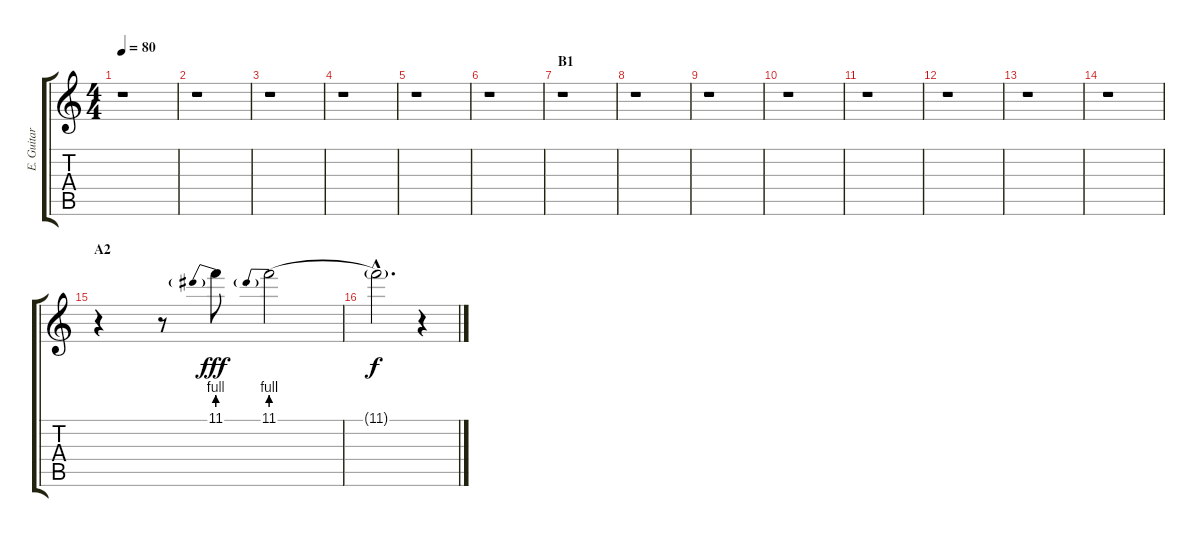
\track ("E. Guitar 3" "E. Guitar ") {instrument distortionguitar}
\staff {score tabs}
\tuning (E4 B3 G3 D3 A2 E2) {hide}
\ts (4 4)
\tempo 80
\clef g2
\ks c
r.1{dy fff} |
r.1 |
r.1 |
r.1 |
r.1 |
r.1 |
\section ("" "B1")
r.1 |
r.1 |
r.1 |
r.1 |
r.1 |
r.1 |
r.1 |
r.1 |
\section ("" "A2")
r.4 r.8 11.1{be (prebend 0 4 60 4)}.8 11.1{be (prebend 0 4 60 4)}.2 |
11.1{hac t}.2{d dy f} r.4
